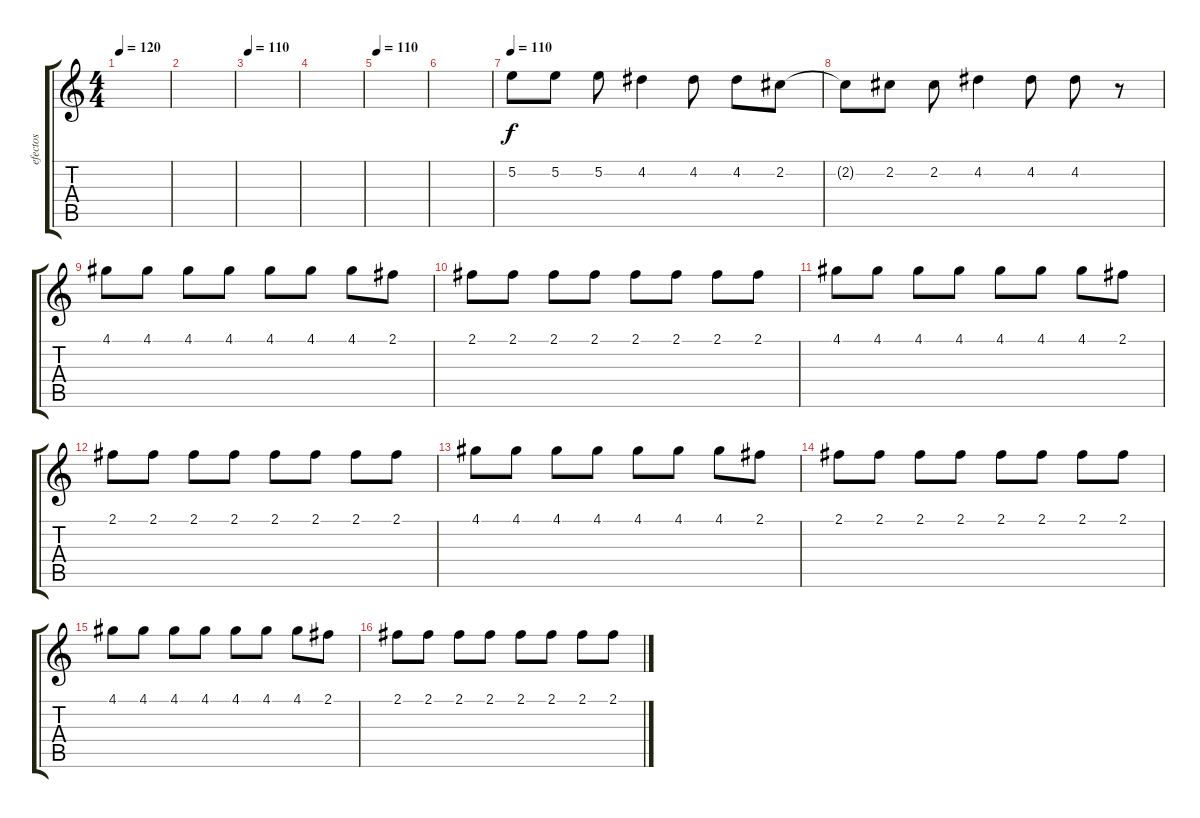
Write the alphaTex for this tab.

\track ("efectos" "efectos") {instrument electricguitarmuted}
\staff {score tabs}
\tuning (E4 B3 G3 D3 A2 E2) {hide}
\ts (4 4)
\tempo 120
\tempo 110
\tempo 120
\clef g2
\ks c
|
|
\tempo 110
|
|
\tempo 110
|
|
\tempo 110
5.2.8 5.2.8 5.2.8 4.2.4 4.2.8 4.2.8 2.2.8 |
2.2{t}.8 2.2.8 2.2.8 4.2.4 4.2.8 4.2.8 r.8 |
4.1.8{volume 8} 4.1.8 4.1.8 4.1.8 4.1.8 4.1.8 4.1.8 2.1.8 |
2.1.8 2.1.8 2.1.8 2.1.8 2.1.8 2.1.8 2.1.8 2.1.8 |
4.1.8{volume 8} 4.1.8 4.1.8 4.1.8 4.1.8 4.1.8 4.1.8 2.1.8 |
2.1.8 2.1.8 2.1.8 2.1.8 2.1.8 2.1.8 2.1.8 2.1.8 |
4.1.8{volume 8} 4.1.8 4.1.8 4.1.8 4.1.8 4.1.8 4.1.8 2.1.8 |
2.1.8 2.1.8 2.1.8 2.1.8 2.1.8 2.1.8 2.1.8 2.1.8 |
4.1.8{volume 8} 4.1.8 4.1.8 4.1.8 4.1.8 4.1.8 4.1.8 2.1.8 |
2.1.8 2.1.8 2.1.8 2.1.8 2.1.8 2.1.8 2.1.8 2.1.8
